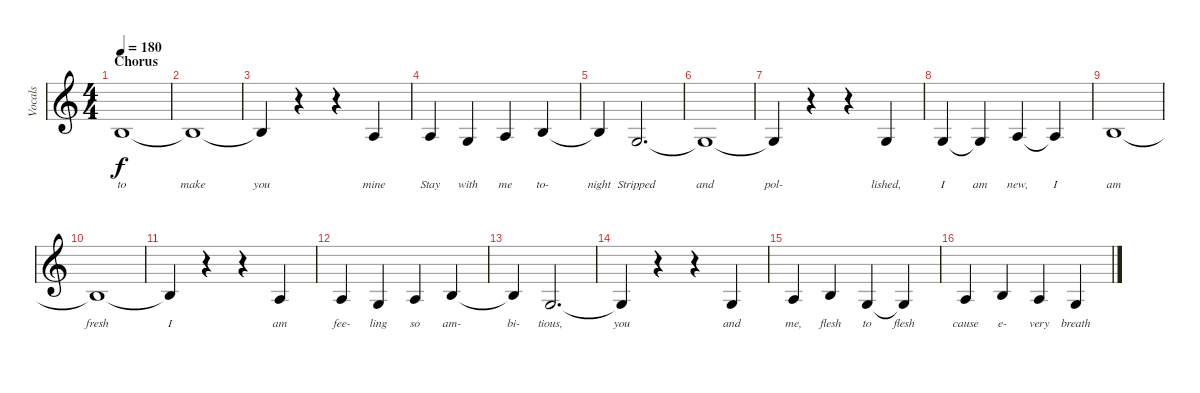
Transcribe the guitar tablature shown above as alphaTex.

\track ("Vocals" "Vocals") {instrument flute}
\staff {score}
\tuning (E4 B3 G3 D3 A2 E2) {hide}
\ts (4 4)
\section ("" "Chorus")
\tempo 180
\clef g2
\ks c
4.3.1{lyrics (0 "to") lyrics (1 "") lyrics (2 "") lyrics (3 "") lyrics (4 "") dy f} |
4.3{t}.1{lyrics (0 "make") lyrics (1 "") lyrics (2 "") lyrics (3 "") lyrics (4 "")} |
4.3{t}.4{lyrics (0 "you") lyrics (1 "") lyrics (2 "") lyrics (3 "") lyrics (4 "")} r.4 r.4 2.3.4{lyrics (0 "mine") lyrics (1 "") lyrics (2 "") lyrics (3 "") lyrics (4 "")} |
2.3.4{lyrics (0 "Stay") lyrics (1 "") lyrics (2 "") lyrics (3 "") lyrics (4 "")} 5.4.4{lyrics (0 "with") lyrics (1 "") lyrics (2 "") lyrics (3 "") lyrics (4 "")} 2.3.4{lyrics (0 "me") lyrics (1 "") lyrics (2 "") lyrics (3 "") lyrics (4 "")} 4.3.4{lyrics (0 "to-") lyrics (1 "") lyrics (2 "") lyrics (3 "") lyrics (4 "")} |
4.3{t}.4{lyrics (0 "night") lyrics (1 "") lyrics (2 "") lyrics (3 "") lyrics (4 "")} 5.4.2{d lyrics (0 "Stripped") lyrics (1 "") lyrics (2 "") lyrics (3 "") lyrics (4 "")} |
5.4{t}.1{lyrics (0 "and") lyrics (1 "") lyrics (2 "") lyrics (3 "") lyrics (4 "")} |
5.4{t}.4{lyrics (0 "pol-") lyrics (1 "") lyrics (2 "") lyrics (3 "") lyrics (4 "")} r.4 r.4 5.4.4{lyrics (0 "lished,") lyrics (1 "") lyrics (2 "") lyrics (3 "") lyrics (4 "")} |
5.4.4{lyrics (0 "I") lyrics (1 "") lyrics (2 "") lyrics (3 "") lyrics (4 "")} 5.4{t}.4{lyrics (0 "am") lyrics (1 "") lyrics (2 "") lyrics (3 "") lyrics (4 "")} 2.3.4{lyrics (0 "new,") lyrics (1 "") lyrics (2 "") lyrics (3 "") lyrics (4 "")} 2.3{t}.4{lyrics (0 "I") lyrics (1 "") lyrics (2 "") lyrics (3 "") lyrics (4 "")} |
4.3.1{lyrics (0 "am") lyrics (1 "") lyrics (2 "") lyrics (3 "") lyrics (4 "")} |
4.3{t}.1{lyrics (0 "fresh") lyrics (1 "") lyrics (2 "") lyrics (3 "") lyrics (4 "")} |
4.3{t}.4{lyrics (0 "I") lyrics (1 "") lyrics (2 "") lyrics (3 "") lyrics (4 "")} r.4 r.4 2.3.4{lyrics (0 "am") lyrics (1 "") lyrics (2 "") lyrics (3 "") lyrics (4 "")} |
2.3.4{lyrics (0 "fee-") lyrics (1 "") lyrics (2 "") lyrics (3 "") lyrics (4 "")} 5.4.4{lyrics (0 "ling") lyrics (1 "") lyrics (2 "") lyrics (3 "") lyrics (4 "")} 2.3.4{lyrics (0 "so") lyrics (1 "") lyrics (2 "") lyrics (3 "") lyrics (4 "")} 4.3.4{lyrics (0 "am-") lyrics (1 "") lyrics (2 "") lyrics (3 "") lyrics (4 "")} |
4.3{t}.4{lyrics (0 "bi-") lyrics (1 "") lyrics (2 "") lyrics (3 "") lyrics (4 "")} 5.4.2{d lyrics (0 "tious,") lyrics (1 "") lyrics (2 "") lyrics (3 "") lyrics (4 "")} |
5.4{t}.4{lyrics (0 "you") lyrics (1 "") lyrics (2 "") lyrics (3 "") lyrics (4 "")} r.4 r.4 5.4.4{lyrics (0 "and") lyrics (1 "") lyrics (2 "") lyrics (3 "") lyrics (4 "")} |
2.3.4{lyrics (0 "me,") lyrics (1 "") lyrics (2 "") lyrics (3 "") lyrics (4 "")} 4.3.4{lyrics (0 "flesh") lyrics (1 "") lyrics (2 "") lyrics (3 "") lyrics (4 "")} 5.4.4{lyrics (0 "to") lyrics (1 "") lyrics (2 "") lyrics (3 "") lyrics (4 "")} 5.4{t}.4{lyrics (0 "flesh") lyrics (1 "") lyrics (2 "") lyrics (3 "") lyrics (4 "")} |
2.3.4{lyrics (0 "cause") lyrics (1 "") lyrics (2 "") lyrics (3 "") lyrics (4 "")} 4.3.4{lyrics (0 "e-") lyrics (1 "") lyrics (2 "") lyrics (3 "") lyrics (4 "")} 2.3.4{lyrics (0 "very") lyrics (1 "") lyrics (2 "") lyrics (3 "") lyrics (4 "")} 5.4.4{lyrics (0 "breath") lyrics (1 "") lyrics (2 "") lyrics (3 "") lyrics (4 "")}
